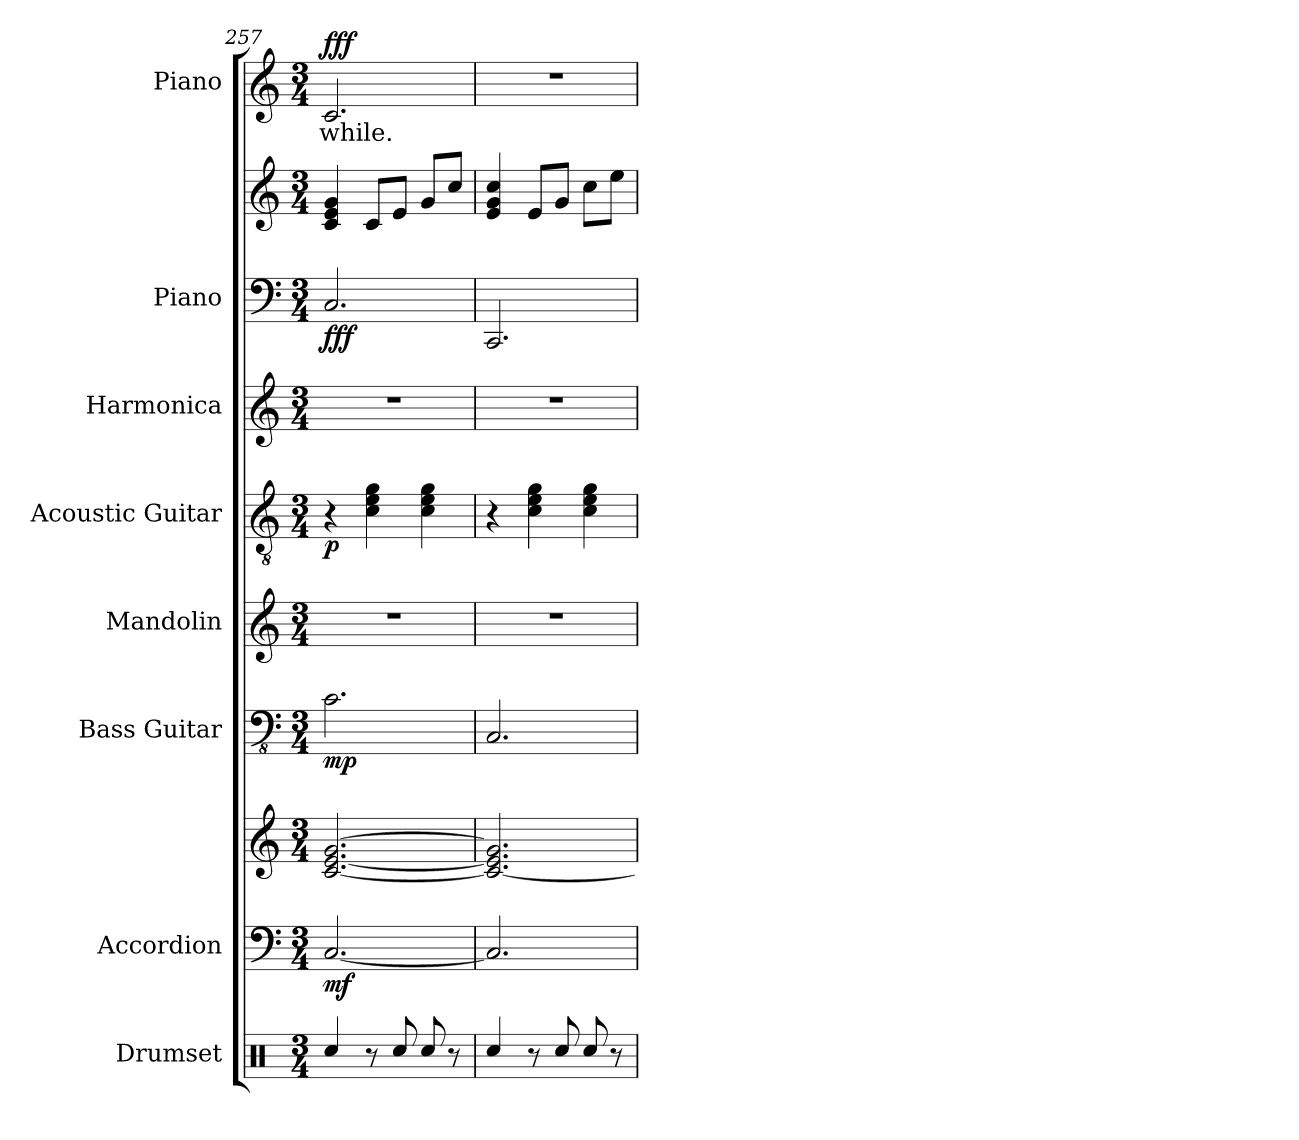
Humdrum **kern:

**kern	**kern	**kern	**dynam	**kern	**dynam	**kern	**kern	**dynam	**kern	**kern	**kern	**dynam	**kern	**text	**dynam
*part8	*part7	*part7	*part7	*part6	*part6	*part5	*part4	*part4	*part3	*part2	*part2	*part2	*part1	*part1	*part1
*staff10	*staff9	*staff8	*staff8/9	*staff7	*staff7	*staff6	*staff5	*staff5	*staff4	*staff3	*staff2	*staff2/3	*staff1	*staff1	*staff1
*I"Drumset	*I"Accordion	*	*	*I"Bass Guitar	*	*I"Mandolin	*I"Acoustic Guitar	*	*I"Harmonica	*I"Piano	*	*	*I"Piano	*	*
*I'Drs.	*I'Acc.	*	*	*I'B. Guit.	*	*I'Mdn.	*I'Guit.	*	*I'Harm.	*I'Pno.	*	*	*I'Pno.	*	*
!!LO:PB:g=z
*clefX	*clefF4	*clefG2	*	*clefFv4	*	*clefG2	*clefGv2	*	*clefG2	*clefF4	*clefG2	*	*clefG2	*	*
*k[]	*k[]	*k[]	*	*k[]	*	*k[]	*k[]	*	*k[]	*k[]	*k[]	*	*k[]	*	*
*M3/4	*M3/4	*M3/4	*	*M3/4	*	*M3/4	*M3/4	*	*M3/4	*M3/4	*M3/4	*	*M3/4	*	*
=257	=257	=257	=257	=257	=257	=257	=257	=257	=257	=257	=257	=257	=257	=257	=257
!	!	!	!LO:DY:b=2	!	!LO:DY:b	!	!	!LO:DY:b	!	!	!	!LO:DY:b=2	!	!	!LO:DY:b
4Rcc/	[2.C/	[2.c/ [2.e/ [2.g/	mf	2.C\	mp	2.r	4r	p	2.r	2.C/	4c/ 4e/ 4g/	fff	2.c/	while.	fff
8r	.	.	.	.	.	.	4c\ 4e\ 4g\	.	.	.	8c/L	.	.	.	.
8Rcc/	.	.	.	.	.	.	.	.	.	.	8e/J	.	.	.	.
8Rcc/	.	.	.	.	.	.	4c\ 4e\ 4g\	.	.	.	8g/L	.	.	.	.
8r	.	.	.	.	.	.	.	.	.	.	8cc/J	.	.	.	.
=258	=258	=258	=258	=258	=258	=258	=258	=258	=258	=258	=258	=258	=258	=258	=258
4Rcc/	2.C/]	2.c/_ 2.e/] 2.g/]	.	2.CC/	.	2.r	4r	.	2.r	2.CC/	4e/ 4g/ 4cc/	.	2.r	.	.
8r	.	.	.	.	.	.	4c\ 4e\ 4g\	.	.	.	8e/L	.	.	.	.
8Rcc/	.	.	.	.	.	.	.	.	.	.	8g/J	.	.	.	.
8Rcc/	.	.	.	.	.	.	4c\ 4e\ 4g\	.	.	.	8cc\L	.	.	.	.
8r	.	.	.	.	.	.	.	.	.	.	8ee\J	.	.	.	.
=	=	=	=	=	=	=	=	=	=	=	=	=	=	=	=
*-	*-	*-	*-	*-	*-	*-	*-	*-	*-	*-	*-	*-	*-	*-	*-
